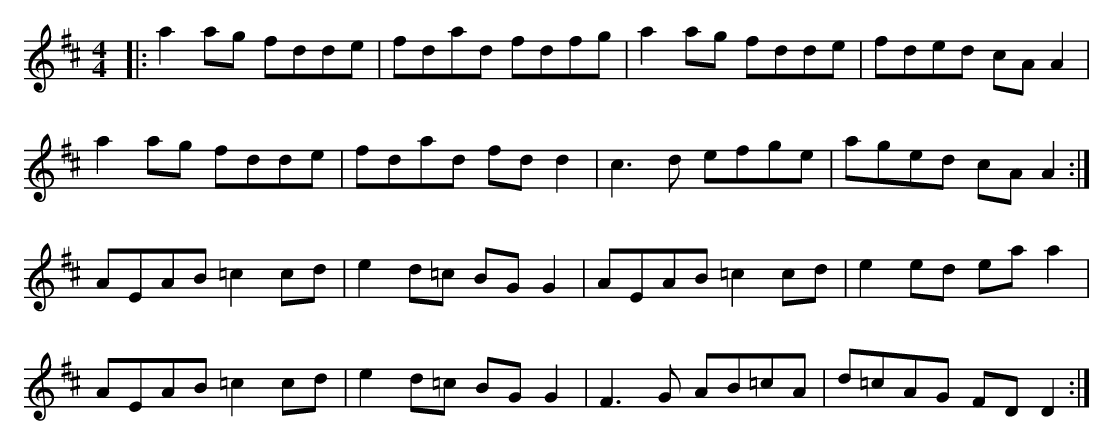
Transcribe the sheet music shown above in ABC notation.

X:1
M:4/4
K:D
|:a2 ag fdde|fdad fdfg|a2 ag fdde|fded cA A2|
a2 ag fdde|fdad fd d2|c3 d efge|aged cA A2:|
AEAB =c2 cd|e2 d=c BG G2|AEAB =c2 cd|e2 ed ea a2|
AEAB =c2 cd|e2 d=c BG G2|F3 G AB=cA|d=cAG FD D2:|
